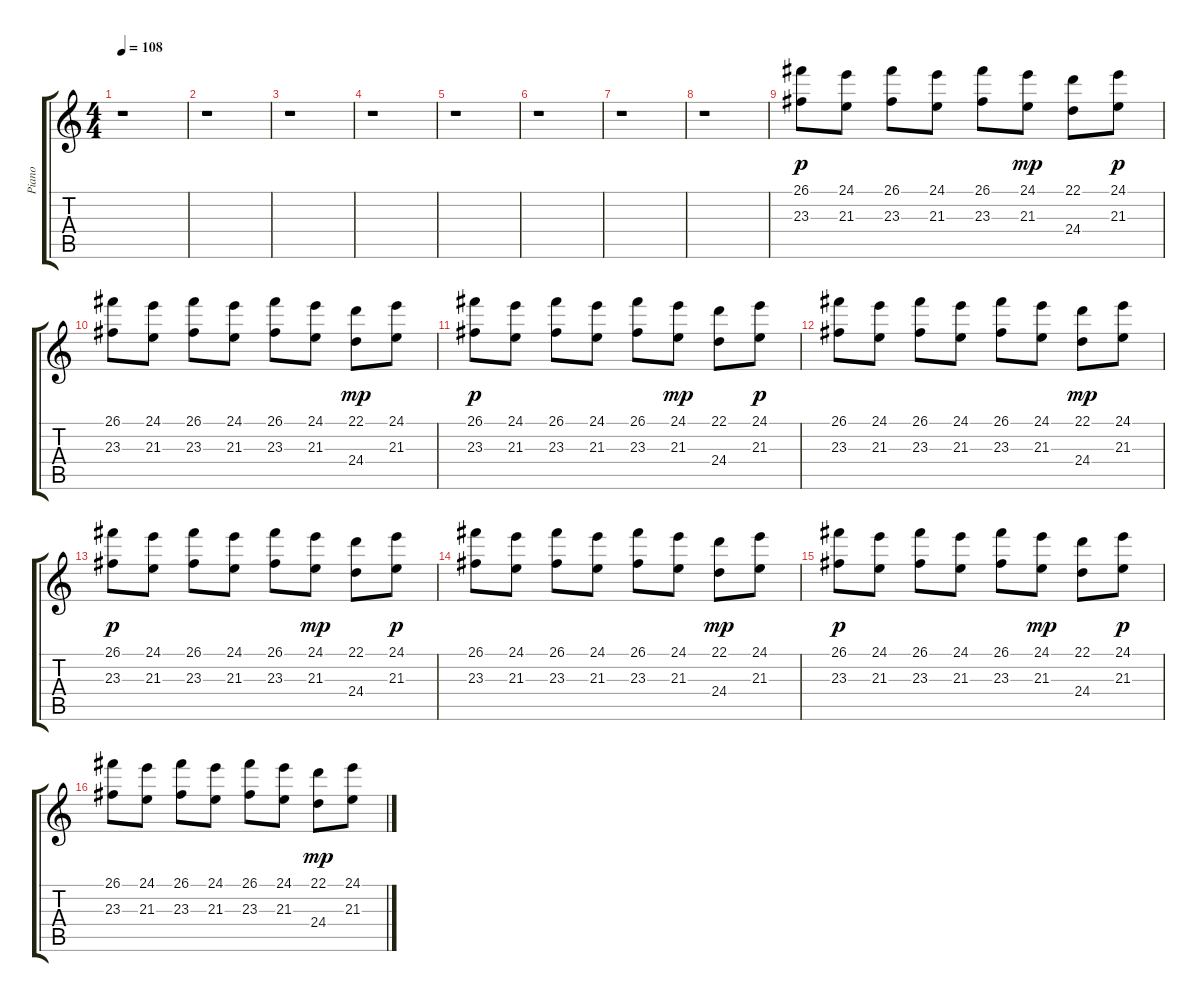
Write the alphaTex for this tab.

\track ("Piano" "Piano") {instrument electricpiano2}
\staff {score tabs}
\tuning (E4 B3 G3 D3 A2 E2) {hide}
\ts (4 4)
\tempo 108
\clef g2
\ks c
r.1{dy f} |
r.1 |
r.1 |
r.1 |
r.1 |
r.1 |
r.1 |
r.1 |
(26.1 23.3).8{dy p} (24.1 21.3).8 (26.1 23.3).8 (24.1 21.3).8 (26.1 23.3).8 (24.1 21.3).8{dy mp} (22.1 24.4).8 (24.1 21.3).8{dy p} |
(26.1 23.3).8 (24.1 21.3).8 (26.1 23.3).8 (24.1 21.3).8 (26.1 23.3).8 (24.1 21.3).8 (22.1 24.4).8{dy mp} (24.1 21.3).8 |
(26.1 23.3).8{dy p} (24.1 21.3).8 (26.1 23.3).8 (24.1 21.3).8 (26.1 23.3).8 (24.1 21.3).8{dy mp} (22.1 24.4).8 (24.1 21.3).8{dy p} |
(26.1 23.3).8 (24.1 21.3).8 (26.1 23.3).8 (24.1 21.3).8 (26.1 23.3).8 (24.1 21.3).8 (22.1 24.4).8{dy mp} (24.1 21.3).8 |
(26.1 23.3).8{dy p} (24.1 21.3).8 (26.1 23.3).8 (24.1 21.3).8 (26.1 23.3).8 (24.1 21.3).8{dy mp} (22.1 24.4).8 (24.1 21.3).8{dy p} |
(26.1 23.3).8 (24.1 21.3).8 (26.1 23.3).8 (24.1 21.3).8 (26.1 23.3).8 (24.1 21.3).8 (22.1 24.4).8{dy mp} (24.1 21.3).8 |
(26.1 23.3).8{dy p} (24.1 21.3).8 (26.1 23.3).8 (24.1 21.3).8 (26.1 23.3).8 (24.1 21.3).8{dy mp} (22.1 24.4).8 (24.1 21.3).8{dy p} |
(26.1 23.3).8 (24.1 21.3).8 (26.1 23.3).8 (24.1 21.3).8 (26.1 23.3).8 (24.1 21.3).8 (22.1 24.4).8{dy mp} (24.1 21.3).8
